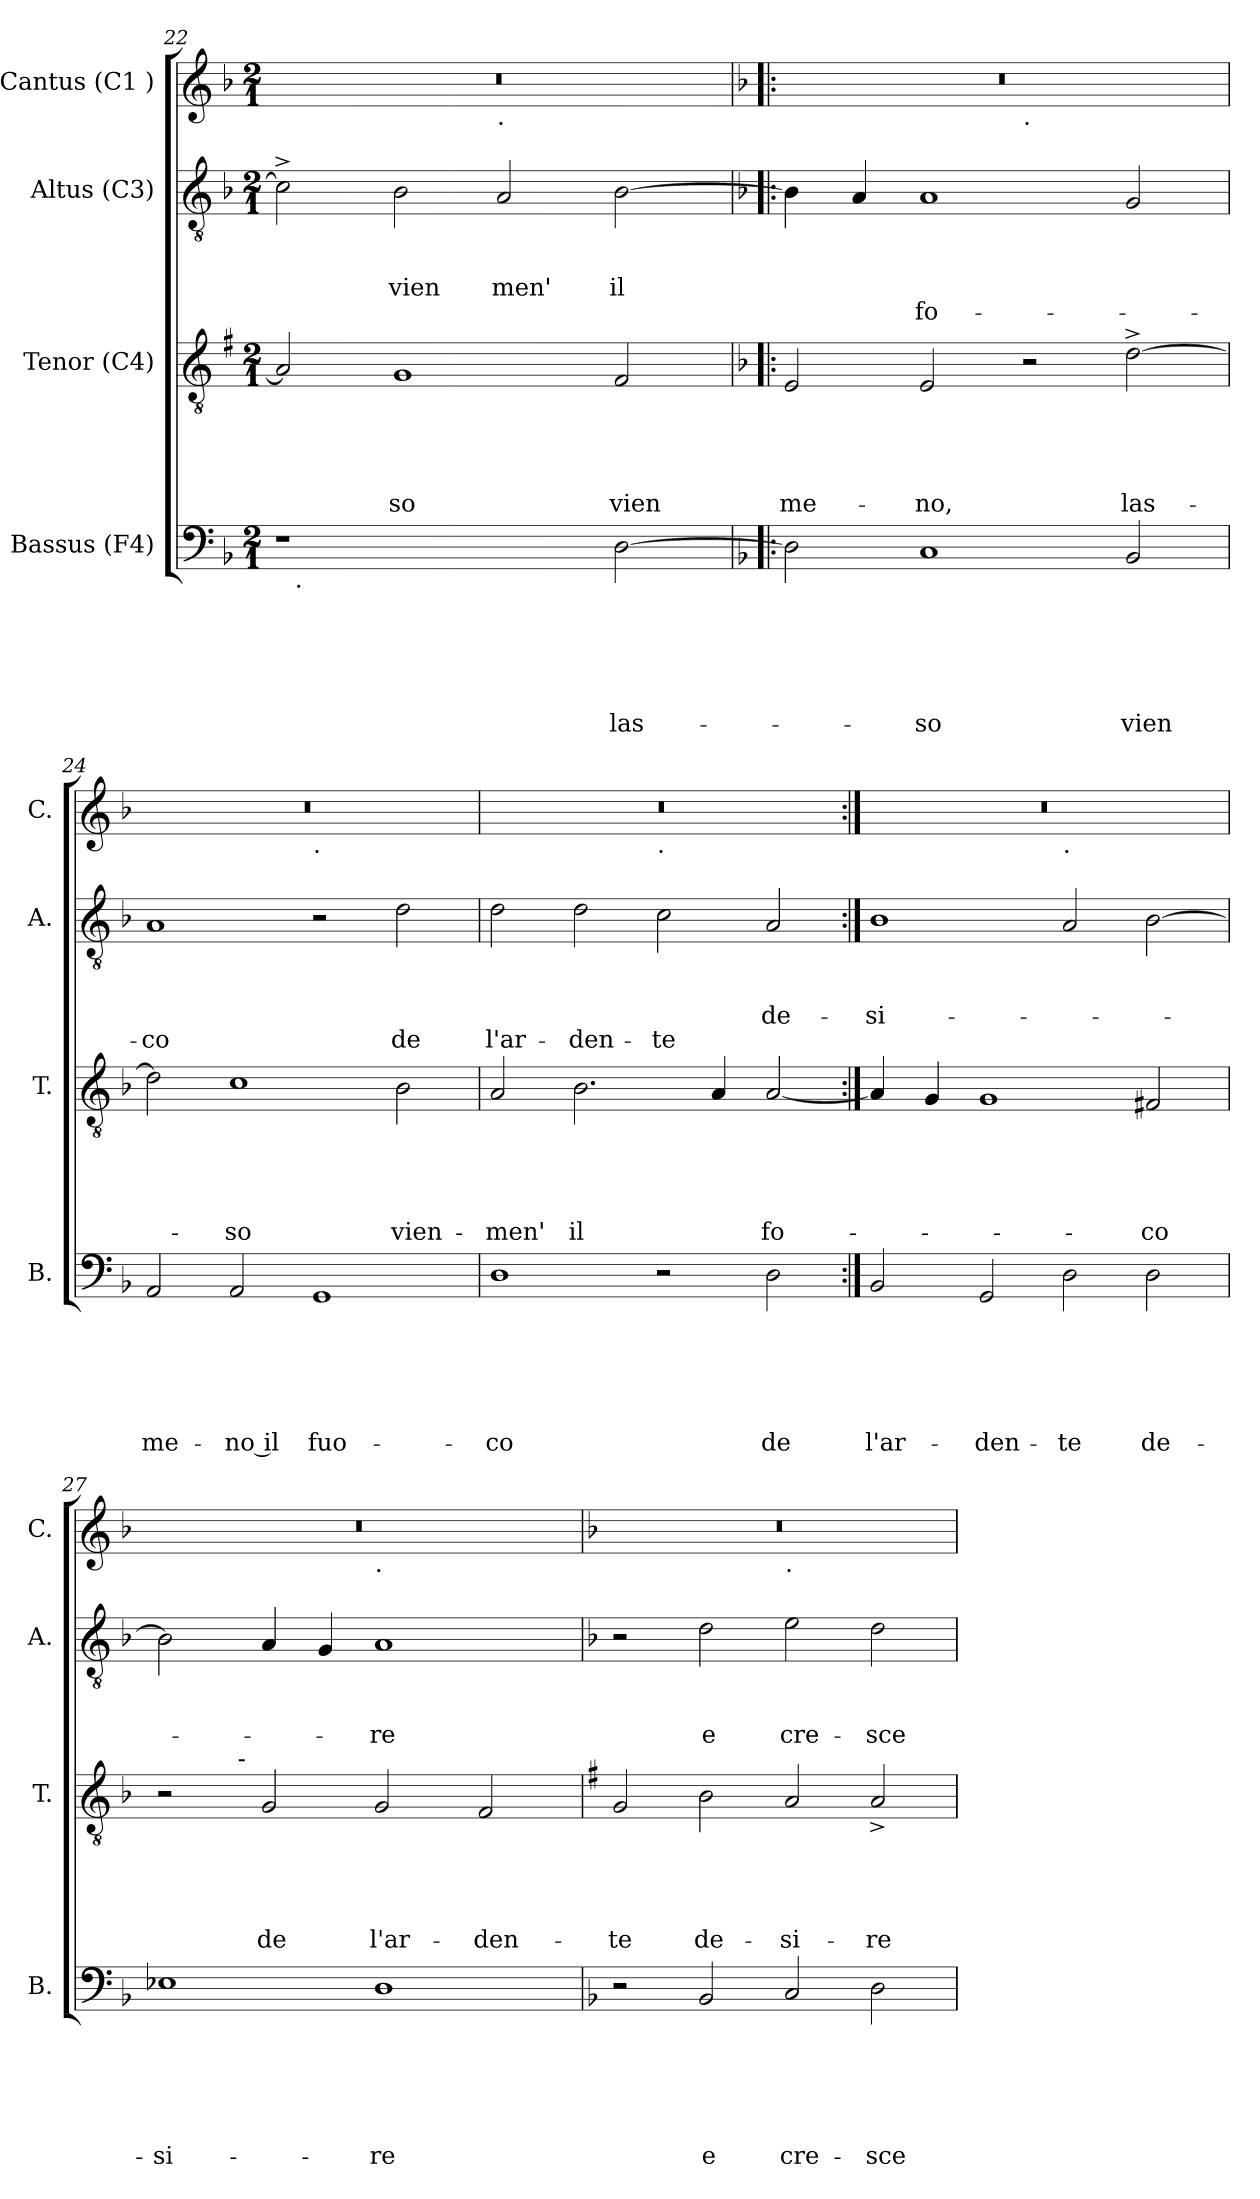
**kern	**text	**text	**text	**text	**text	**text	**kern	**text	**text	**text	**text	**text	**kern	**text	**text	**text	**text	**kern
*part4	*part4	*part4	*part4	*part4	*part4	*part4	*part3	*part3	*part3	*part3	*part3	*part3	*part2	*part2	*part2	*part2	*part2	*part1
*staff4	*staff4	*staff4	*staff4	*staff4	*staff4	*staff4	*staff3	*staff3	*staff3	*staff3	*staff3	*staff3	*staff2	*staff2	*staff2	*staff2	*staff2	*staff1
*I"Bassus (F4)	*	*	*	*	*	*	*I"Tenor (C4)	*	*	*	*	*	*I"Altus (C3)	*	*	*	*	*I"Cantus (C1 )
*I'B.	*	*	*	*	*	*	*I'T.	*	*	*	*	*	*I'A.	*	*	*	*	*I'C.
*clefF4	*	*	*	*	*	*	*clefGv2	*	*	*	*	*	*clefGv2	*	*	*	*	*clefG2
*k[b-]	*	*	*	*	*	*	*k[f#]	*	*	*	*	*	*k[b-]	*	*	*	*	*k[b-]
*F:	*	*	*	*	*	*	*G:	*	*	*	*	*	*F:	*	*	*	*	*F:
*M2/1	*	*	*	*	*	*	*M2/1	*	*	*	*	*	*M2/1	*	*	*	*	*M2/1
=22	=22	=22	=22	=22	=22	=22	=22	=22	=22	=22	=22	=22	=22	=22	=22	=22	=22	=22
*^	*	*	*	*	*	*	*	*	*	*	*	*	*	*	*	*	*	*^
1r	32ryy	.	.	.	.	.	.	2A/]	.	.	.	.	.	2c^>\]	.	.	.	.	0r	1ryy
!	!LO:TX:b:t=.	!	!	!	!	!	!	!	!	!	!	!	!	!	!	!	!	!	!	!
.	1ryy	.	.	.	.	.	.	.	.	.	.	.	.	.	.	.	.	.	.	.
!	!	!	!	!	!	!	!	!	!	!	!	!	!LO:LY:b	!	!	!	!LO:LY:b	!	!	!
.	.	.	.	.	.	.	.	1G	.	.	.	.	-so	2B-\	.	.	vien	.	.	.
!	!	!	!	!	!	!	!	!	!	!	!	!	!	!	!	!	!	!	!	!LO:TX:b:t=.
!	!	!	!	!	!	!	!	!	!	!	!	!	!	!	!	!	!LO:LY:b	!	!	!
2ryy	.	.	.	.	.	.	.	.	.	.	.	.	.	2A/	.	.	men'	.	.	1ryy
.	2ryy	.	.	.	.	.	.	.	.	.	.	.	.	.	.	.	.	.	.	.
!	!	!	!	!	!	!	!LO:LY:b	!	!	!	!	!	!LO:LY:b	!	!	!	!LO:LY:b	!	!	!
[<2D\	.	.	.	.	.	.	las-	2F#/	.	.	.	.	vien	[<2B-\	.	.	il	.	.	.
.	4...ryy	.	.	.	.	.	.	.	.	.	.	.	.	.	.	.	.	.	.	.
*v	*v	*	*	*	*	*	*	*	*	*	*	*	*	*	*	*	*	*	*	*
!!LO:LB:g=z	!!
=23!|:	=23!|:	=23!|:	=23!|:	=23!|:	=23!|:	=23!|:	=23!|:	=23!|:	=23!|:	=23!|:	=23!|:	=23!|:	=23!|:	=23!|:	=23!|:	=23!|:	=23!|:	=23!|:	=23!|:
*	*	*	*	*	*	*	*k[b-]	*	*	*	*	*	*	*	*	*	*	*	*
*	*	*	*	*	*	*	*F:	*	*	*	*	*	*	*	*	*	*	*	*
*^	*	*	*	*	*	*	*	*	*	*	*	*	*	*	*	*	*	*	*
!	!	!	!	!	!	!	!	!	!	!	!	!	!LO:LY:b	!	!	!	!	!	!	!
*v	*v	*	*	*	*	*	*	*	*	*	*	*	*	*	*	*	*	*	*	*
2D\]	.	.	.	.	.	.	2E/	.	.	.	.	me-	4B-\]	.	.	.	.	0r	1ryy
.	.	.	.	.	.	.	.	.	.	.	.	.	4A/	.	.	.	.	.	.
!	!	!	!	!	!	!LO:LY:b	!	!	!	!	!	!LO:LY:b	!	!	!	!	!LO:LY:b	!	!
1C	.	.	.	.	.	-so	2E/	.	.	.	.	-no,	1A	.	.	.	fo-	.	.
!	!	!	!	!	!	!	!	!	!	!	!	!	!	!	!	!	!	!	!LO:TX:b:t=.
.	.	.	.	.	.	.	2r	.	.	.	.	.	.	.	.	.	.	.	1ryy
!	!	!	!	!	!	!LO:LY:b	!	!	!	!	!	!LO:LY:b	!	!	!	!	!	!	!
2BB-/	.	.	.	.	.	vien	[>2d^>\	.	.	.	.	las-	2G/	.	.	.	.	.	.
=24	=24	=24	=24	=24	=24	=24	=24	=24	=24	=24	=24	=24	=24	=24	=24	=24	=24	=24	=24
!	!	!	!	!	!	!LO:LY:b	!	!	!	!	!	!	!	!	!	!	!LO:LY:b	!	!
2AA/	.	.	.	.	.	me-	2d\]	.	.	.	.	.	1A	.	.	.	-co	0r	1ryy
!	!	!	!	!	!	!LO:LY:b:rj	!	!	!	!	!	!LO:LY:b	!	!	!	!	!	!	!
2AA/	.	.	.	.	.	-no il	1c	.	.	.	.	-so	.	.	.	.	.	.	.
!	!	!	!	!	!	!	!	!	!	!	!	!	!	!	!	!	!	!	!LO:TX:b:t=.
!	!	!	!	!	!	!LO:LY:b	!	!	!	!	!	!	!	!	!	!	!	!	!
1GG	.	.	.	.	.	fuo-	.	.	.	.	.	.	2r	.	.	.	.	.	1ryy
!	!	!	!	!	!	!	!	!	!	!	!	!LO:LY:b	!	!	!	!	!LO:LY:b	!	!
.	.	.	.	.	.	.	2B-\	.	.	.	.	vien-	2d\	.	.	.	de	.	.
=25	=25	=25	=25	=25	=25	=25	=25	=25	=25	=25	=25	=25	=25	=25	=25	=25	=25	=25	=25
!	!	!	!	!	!	!LO:LY:b	!	!	!	!	!	!LO:LY:b	!	!	!	!	!LO:LY:b	!	!
1D	.	.	.	.	.	-co	2A/	.	.	.	.	-men'	2d\	.	.	.	l'ar-	0r	1ryy
!	!	!	!	!	!	!	!	!	!	!	!	!LO:LY:b	!	!	!	!	!LO:LY:b	!	!
.	.	.	.	.	.	.	2.B-\	.	.	.	.	il	2d\	.	.	.	-den-	.	.
!	!	!	!	!	!	!	!	!	!	!	!	!	!	!	!	!	!	!	!LO:TX:b:t=.
!	!	!	!	!	!	!	!	!	!	!	!	!	!	!	!	!	!LO:LY:b	!	!
2r	.	.	.	.	.	.	.	.	.	.	.	.	2c\	.	.	.	-te	.	1ryy
.	.	.	.	.	.	.	4A/	.	.	.	.	.	.	.	.	.	.	.	.
!	!	!	!	!	!	!LO:LY:b	!	!	!	!	!	!LO:LY:b	!	!	!	!LO:LY:b	!	!	!
2D\	.	.	.	.	.	de	[<2A/	.	.	.	.	fo-	2A/	.	.	de-	.	.	.
=26:|!	=26:|!	=26:|!	=26:|!	=26:|!	=26:|!	=26:|!	=26:|!	=26:|!	=26:|!	=26:|!	=26:|!	=26:|!	=26:|!	=26:|!	=26:|!	=26:|!	=26:|!	=26:|!	=26:|!
!	!	!	!	!	!	!LO:LY:b	!	!	!	!	!	!	!	!	!	!LO:LY:b	!	!	!
2BB-/	.	.	.	.	.	l'ar-	4A/]	.	.	.	.	.	1B-	.	.	-si-	.	0r	1ryy
.	.	.	.	.	.	.	4G/	.	.	.	.	.	.	.	.	.	.	.	.
!	!	!	!	!	!	!LO:LY:b	!	!	!	!	!	!	!	!	!	!	!	!	!
2GG/	.	.	.	.	.	-den-	1G	.	.	.	.	.	.	.	.	.	.	.	.
!	!	!	!	!	!	!	!	!	!	!	!	!	!	!	!	!	!	!	!LO:TX:b:t=.
!	!	!	!	!	!	!LO:LY:b	!	!	!	!	!	!	!	!	!	!	!	!	!
2D\	.	.	.	.	.	-te	.	.	.	.	.	.	2A/	.	.	.	.	.	1ryy
!	!	!	!	!	!	!LO:LY:b	!	!	!	!	!	!LO:LY:b	!	!	!	!	!	!	!
2D\	.	.	.	.	.	de-	2F#X/	.	.	.	.	-co	[<2B-\	.	.	.	.	.	.
!!LO:LB:g=z	!!
=27	=27	=27	=27	=27	=27	=27	=27	=27	=27	=27	=27	=27	=27	=27	=27	=27	=27	=27	=27
!	!	!	!	!	!	!LO:LY:b	!	!	!	!	!	!	!	!	!	!	!	!	!
*	*	*	*	*	*	*	*^	*	*	*	*	*	*	*	*	*	*	*	*
1E-X	.	.	.	.	.	-si-	2r	4..ryy	.	.	.	.	.	2B-\]	.	.	.	.	0r	1ryy
!	!	!	!	!	!	!	!	!LO:TX:a:t=-	!	!	!	!	!	!	!	!	!	!	!	!
.	.	.	.	.	.	.	.	1ryy	.	.	.	.	.	.	.	.	.	.	.	.
!	!	!	!	!	!	!	!	!	!	!	!	!	!LO:LY:b	!	!	!	!	!	!	!
.	.	.	.	.	.	.	2G/	.	.	.	.	.	de	4A/	.	.	.	.	.	.
.	.	.	.	.	.	.	.	.	.	.	.	.	.	4G/	.	.	.	.	.	.
!	!	!	!	!	!	!	!	!	!	!	!	!	!	!	!	!	!	!	!	!LO:TX:b:t=.
!	!	!	!	!	!	!LO:LY:b	!	!	!	!	!	!	!LO:LY:b	!	!	!	!LO:LY:b	!	!	!
1D	.	.	.	.	.	-re	2G/	.	.	.	.	.	l'ar-	1A	.	.	-re	.	.	1ryy
.	.	.	.	.	.	.	.	2ryy	.	.	.	.	.	.	.	.	.	.	.	.
!	!	!	!	!	!	!	!	!	!	!	!	!	!LO:LY:b	!	!	!	!	!	!	!
.	.	.	.	.	.	.	2F/	.	.	.	.	.	-den-	.	.	.	.	.	.	.
.	.	.	.	.	.	.	.	16ryy	.	.	.	.	.	.	.	.	.	.	.	.
*	*	*	*	*	*	*	*v	*v	*	*	*	*	*	*	*	*	*	*	*	*
=28	=28	=28	=28	=28	=28	=28	=28	=28	=28	=28	=28	=28	=28	=28	=28	=28	=28	=28	=28
*	*	*	*	*	*	*	*k[f#]	*	*	*	*	*	*	*	*	*	*	*	*
*	*	*	*	*	*	*	*G:	*	*	*	*	*	*	*	*	*	*	*	*
*	*	*	*	*	*	*	*^	*	*	*	*	*	*	*	*	*	*	*	*
!	!	!	!	!	!	!	!	!	!	!	!	!	!LO:LY:b	!	!	!	!	!	!	!
*	*	*	*	*	*	*	*v	*v	*	*	*	*	*	*	*	*	*	*	*	*
2r	.	.	.	.	.	.	2G/	.	.	.	.	-te	2r	.	.	.	.	0r	1ryy
!	!	!	!	!	!	!LO:LY:b	!	!	!	!	!	!LO:LY:b	!	!	!	!LO:LY:b	!	!	!
2BB-/	.	.	.	.	.	e	2B\	.	.	.	.	de-	2d\	.	.	e	.	.	.
!	!	!	!	!	!	!	!	!	!	!	!	!	!	!	!	!	!	!	!LO:TX:b:t=.
!	!	!	!	!	!	!LO:LY:b	!	!	!	!	!	!LO:LY:b	!	!	!	!LO:LY:b	!	!	!
2C/	.	.	.	.	.	cre-	2A/	.	.	.	.	-si-	2e\	.	.	cre-	.	.	1ryy
!	!	!	!	!	!	!LO:LY:b	!	!	!	!	!	!LO:LY:b	!	!	!	!LO:LY:b	!	!	!
2D\	.	.	.	.	.	-sce	2A^</	.	.	.	.	-re	2d\	.	.	-sce	.	.	.
*	*	*	*	*	*	*	*	*	*	*	*	*	*	*	*	*	*	*v	*v
=	=	=	=	=	=	=	=	=	=	=	=	=	=	=	=	=	=	=
*-	*-	*-	*-	*-	*-	*-	*-	*-	*-	*-	*-	*-	*-	*-	*-	*-	*-	*-
